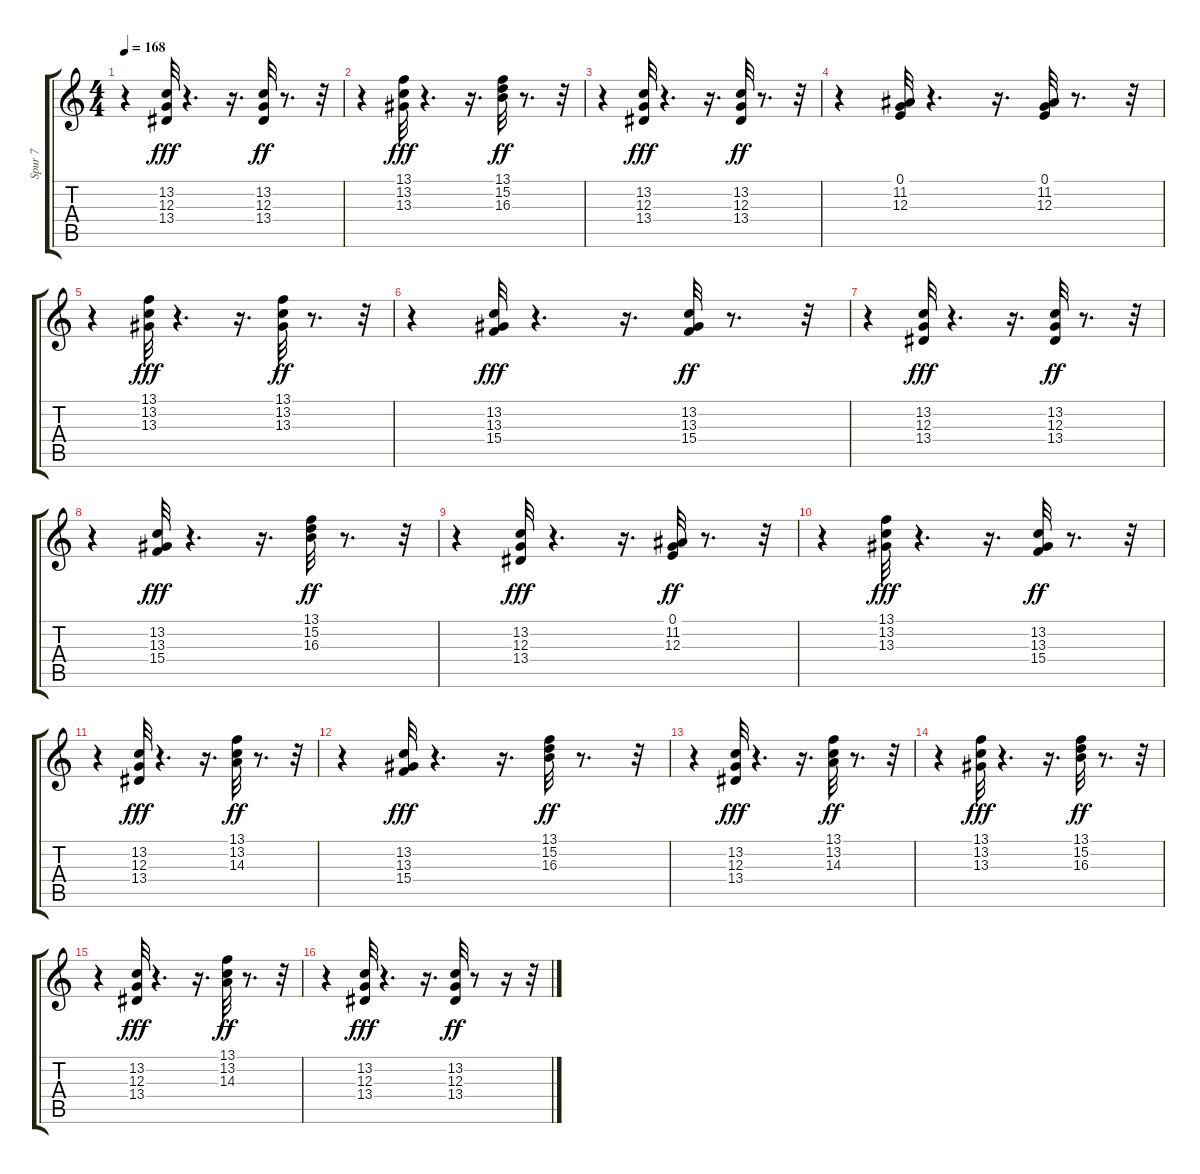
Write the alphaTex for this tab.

\track ("Spur 7" "Spur 7") {instrument harpsichord}
\staff {score tabs}
\tuning (E4 B3 G3 D3 A2 E2) {hide}
\ts (4 4)
\tempo 168
\clef g2
\ks c
r.4{dy ff} (13.2 12.3 13.4).32{dy fff} r.4{d} r.16{d} (13.2 12.3 13.4).32{dy ff} r.8{d} r.32 |
r.4 (13.1 13.2 13.3).32{dy fff} r.4{d} r.16{d} (13.1 15.2 16.3).32{dy ff} r.8{d} r.32 |
r.4 (13.2 12.3 13.4).32{dy fff} r.4{d} r.16{d} (13.2 12.3 13.4).32{dy ff} r.8{d} r.32 |
r.4 (0.1 11.2 12.3).32 r.4{d} r.16{d} (0.1 11.2 12.3).32 r.8{d} r.32 |
r.4 (13.1 13.2 13.3).32{dy fff} r.4{d} r.16{d} (13.1 13.2 13.3).32{dy ff} r.8{d} r.32 |
r.4 (13.2 13.3 15.4).32{dy fff} r.4{d} r.16{d} (13.2 13.3 15.4).32{dy ff} r.8{d} r.32 |
r.4 (13.2 12.3 13.4).32{dy fff} r.4{d} r.16{d} (13.2 12.3 13.4).32{dy ff} r.8{d} r.32 |
r.4 (13.2 13.3 15.4).32{dy fff} r.4{d} r.16{d} (13.1 15.2 16.3).32{dy ff} r.8{d} r.32 |
r.4 (13.2 12.3 13.4).32{dy fff} r.4{d} r.16{d} (0.1 11.2 12.3).32{dy ff} r.8{d} r.32 |
r.4 (13.1 13.2 13.3).32{dy fff} r.4{d} r.16{d} (13.2 13.3 15.4).32{dy ff} r.8{d} r.32 |
r.4 (13.2 12.3 13.4).32{dy fff} r.4{d} r.16{d} (13.1 13.2 14.3).32{dy ff} r.8{d} r.32 |
r.4 (13.2 13.3 15.4).32{dy fff} r.4{d} r.16{d} (13.1 15.2 16.3).32{dy ff} r.8{d} r.32 |
r.4 (13.2 12.3 13.4).32{dy fff} r.4{d} r.16{d} (13.1 13.2 14.3).32{dy ff} r.8{d} r.32 |
r.4 (13.1 13.2 13.3).32{dy fff} r.4{d} r.16{d} (13.1 15.2 16.3).32{dy ff} r.8{d} r.32 |
r.4 (13.2 12.3 13.4).32{dy fff} r.4{d} r.16{d} (13.1 13.2 14.3).32{dy ff} r.8{d} r.32 |
r.4 (13.2 12.3 13.4).32{dy fff} r.4{d} r.16{d} (13.2 12.3 13.4).32{dy ff} r.8 r.16 r.32
